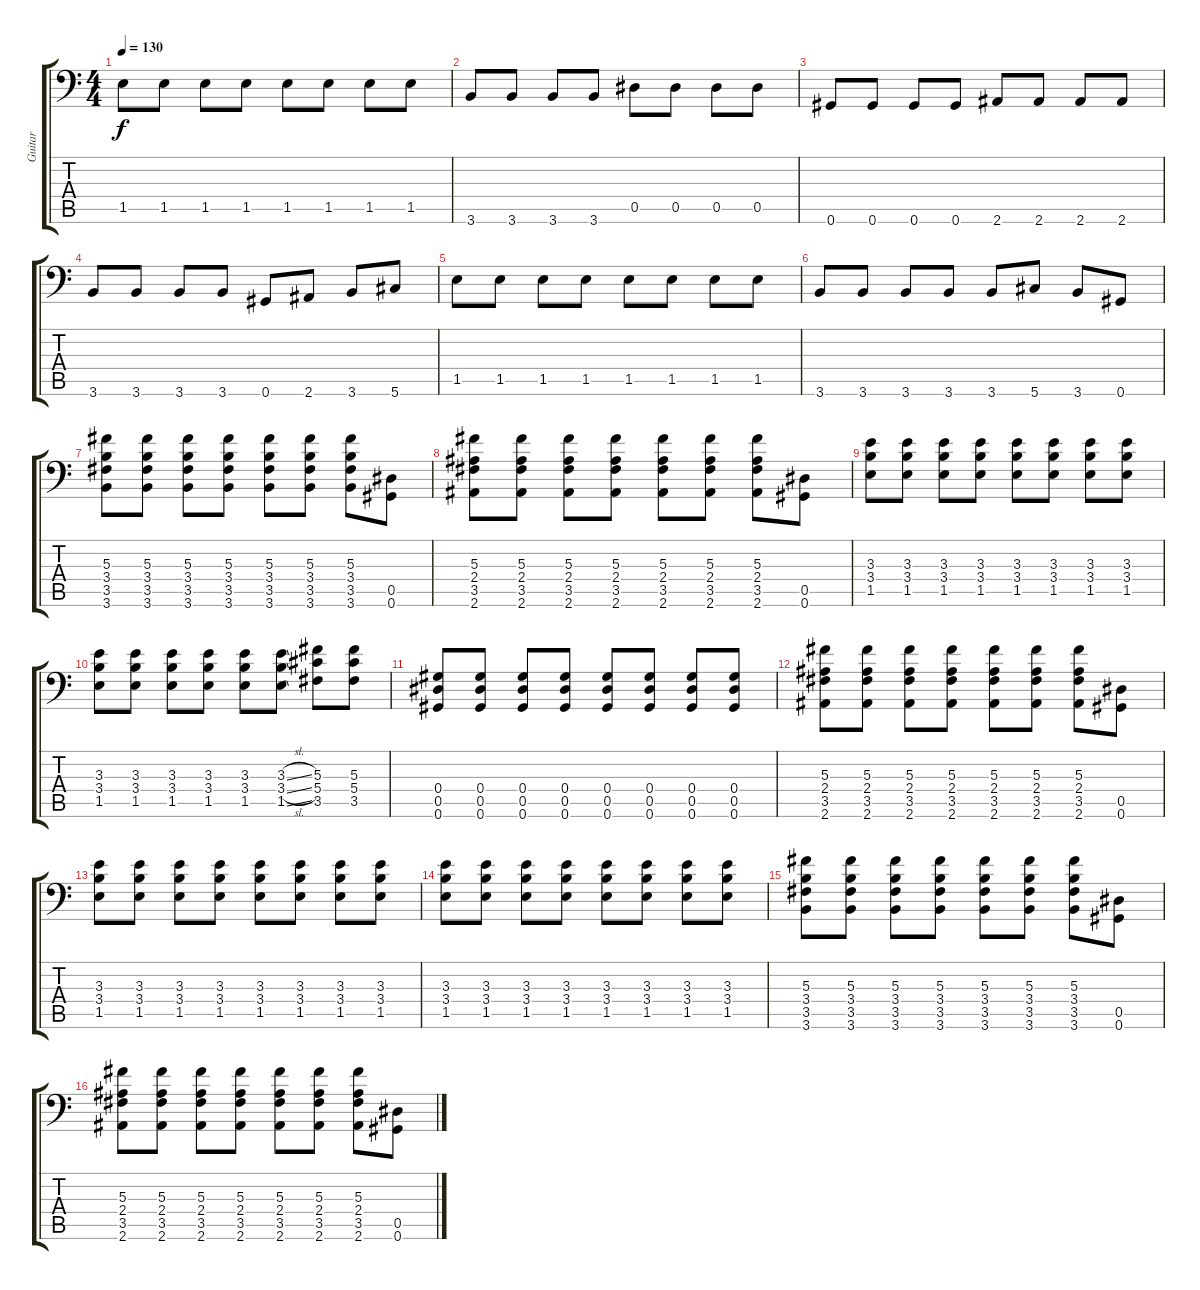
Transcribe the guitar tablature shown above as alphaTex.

\track ("Guitar" "Guitar") {instrument distortionguitar}
\staff {score tabs}
\tuning (Bb3 Gb3 Db3 Ab2 Eb2 Ab1) {hide}
\ts (4 4)
\tempo 130
\clef f4
\ks c
1.5.8{dy f} 1.5.8 1.5.8 1.5.8 1.5.8 1.5.8 1.5.8 1.5.8 |
3.6.8 3.6.8 3.6.8 3.6.8 0.5.8 0.5.8 0.5.8 0.5.8 |
0.6.8 0.6.8 0.6.8 0.6.8 2.6.8 2.6.8 2.6.8 2.6.8 |
3.6.8 3.6.8 3.6.8 3.6.8 0.6.8 2.6.8 3.6.8 5.6.8 |
1.5.8 1.5.8 1.5.8 1.5.8 1.5.8 1.5.8 1.5.8 1.5.8 |
3.6.8 3.6.8 3.6.8 3.6.8 3.6.8 5.6.8 3.6.8 0.6.8 |
(5.3 3.4 3.5 3.6).8 (5.3 3.4 3.5 3.6).8 (5.3 3.4 3.5 3.6).8 (5.3 3.4 3.5 3.6).8 (5.3 3.4 3.5 3.6).8 (5.3 3.4 3.5 3.6).8 (5.3 3.4 3.5 3.6).8 (0.5 0.6).8 |
(5.3 2.4 3.5 2.6).8 (5.3 2.4 3.5 2.6).8 (5.3 2.4 3.5 2.6).8 (5.3 2.4 3.5 2.6).8 (5.3 2.4 3.5 2.6).8 (5.3 2.4 3.5 2.6).8 (5.3 2.4 3.5 2.6).8 (0.5 0.6).8 |
(3.3 3.4 1.5).8 (3.3 3.4 1.5).8 (3.3 3.4 1.5).8 (3.3 3.4 1.5).8 (3.3 3.4 1.5).8 (3.3 3.4 1.5).8 (3.3 3.4 1.5).8 (3.3 3.4 1.5).8 |
(3.3 3.4 1.5).8 (3.3 3.4 1.5).8 (3.3 3.4 1.5).8 (3.3 3.4 1.5).8 (3.3 3.4 1.5).8 (3.3{sl} 3.4{sl} 1.5{sl}).8 (5.3 5.4 3.5).8 (5.3 5.4 3.5).8 |
(0.4 0.5 0.6).8 (0.4 0.5 0.6).8 (0.4 0.5 0.6).8 (0.4 0.5 0.6).8 (0.4 0.5 0.6).8 (0.4 0.5 0.6).8 (0.4 0.5 0.6).8 (0.4 0.5 0.6).8 |
(5.3 2.4 3.5 2.6).8 (5.3 2.4 3.5 2.6).8 (5.3 2.4 3.5 2.6).8 (5.3 2.4 3.5 2.6).8 (5.3 2.4 3.5 2.6).8 (5.3 2.4 3.5 2.6).8 (5.3 2.4 3.5 2.6).8 (0.5 0.6).8 |
(3.3 3.4 1.5).8 (3.3 3.4 1.5).8 (3.3 3.4 1.5).8 (3.3 3.4 1.5).8 (3.3 3.4 1.5).8 (3.3 3.4 1.5).8 (3.3 3.4 1.5).8 (3.3 3.4 1.5).8 |
(3.3 3.4 1.5).8 (3.3 3.4 1.5).8 (3.3 3.4 1.5).8 (3.3 3.4 1.5).8 (3.3 3.4 1.5).8 (3.3 3.4 1.5).8 (3.3 3.4 1.5).8 (3.3 3.4 1.5).8 |
(5.3 3.4 3.5 3.6).8 (5.3 3.4 3.5 3.6).8 (5.3 3.4 3.5 3.6).8 (5.3 3.4 3.5 3.6).8 (5.3 3.4 3.5 3.6).8 (5.3 3.4 3.5 3.6).8 (5.3 3.4 3.5 3.6).8 (0.5 0.6).8 |
(5.3 2.4 3.5 2.6).8 (5.3 2.4 3.5 2.6).8 (5.3 2.4 3.5 2.6).8 (5.3 2.4 3.5 2.6).8 (5.3 2.4 3.5 2.6).8 (5.3 2.4 3.5 2.6).8 (5.3 2.4 3.5 2.6).8 (0.5 0.6).8
